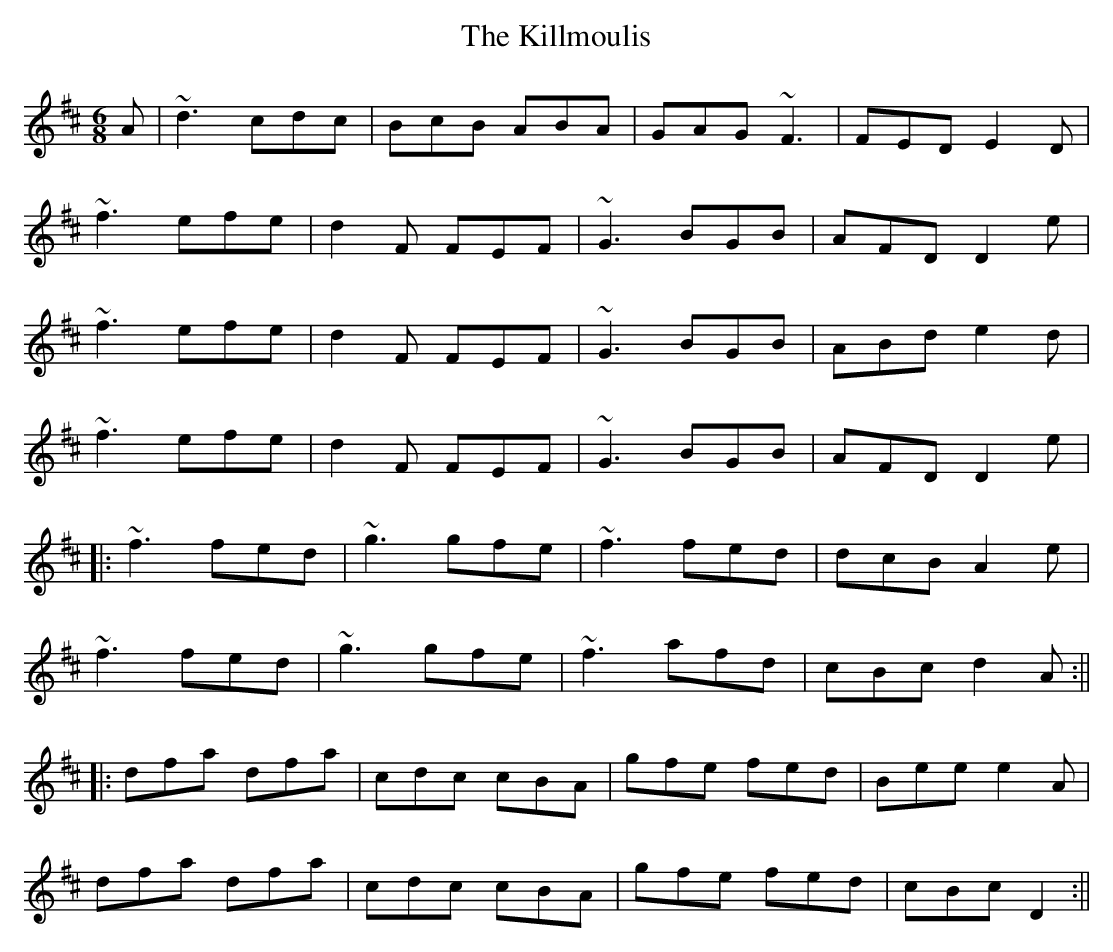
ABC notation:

X:1
T:The Killmoulis
M:6/8
L:1/8
K:D
A|~d3 cdc|BcB ABA|GAG ~F3|FED E2D|
~f3 efe|d2F FEF|~G3 BGB|AFD D2e|
~f3 efe|d2F FEF|~G3 BGB|ABd e2d|
~f3 efe|d2F FEF|~G3 BGB|AFD D2e|
||:~f3 fed|~g3 gfe|~f3 fed|dcB A2e|
~f3 fed|~g3 gfe|~f3 afd|cBc d2A:||
||:dfa dfa|cdc cBA|gfe fed|Bee e2A|
dfa dfa|cdc cBA|gfe fed|cBc D2:||
